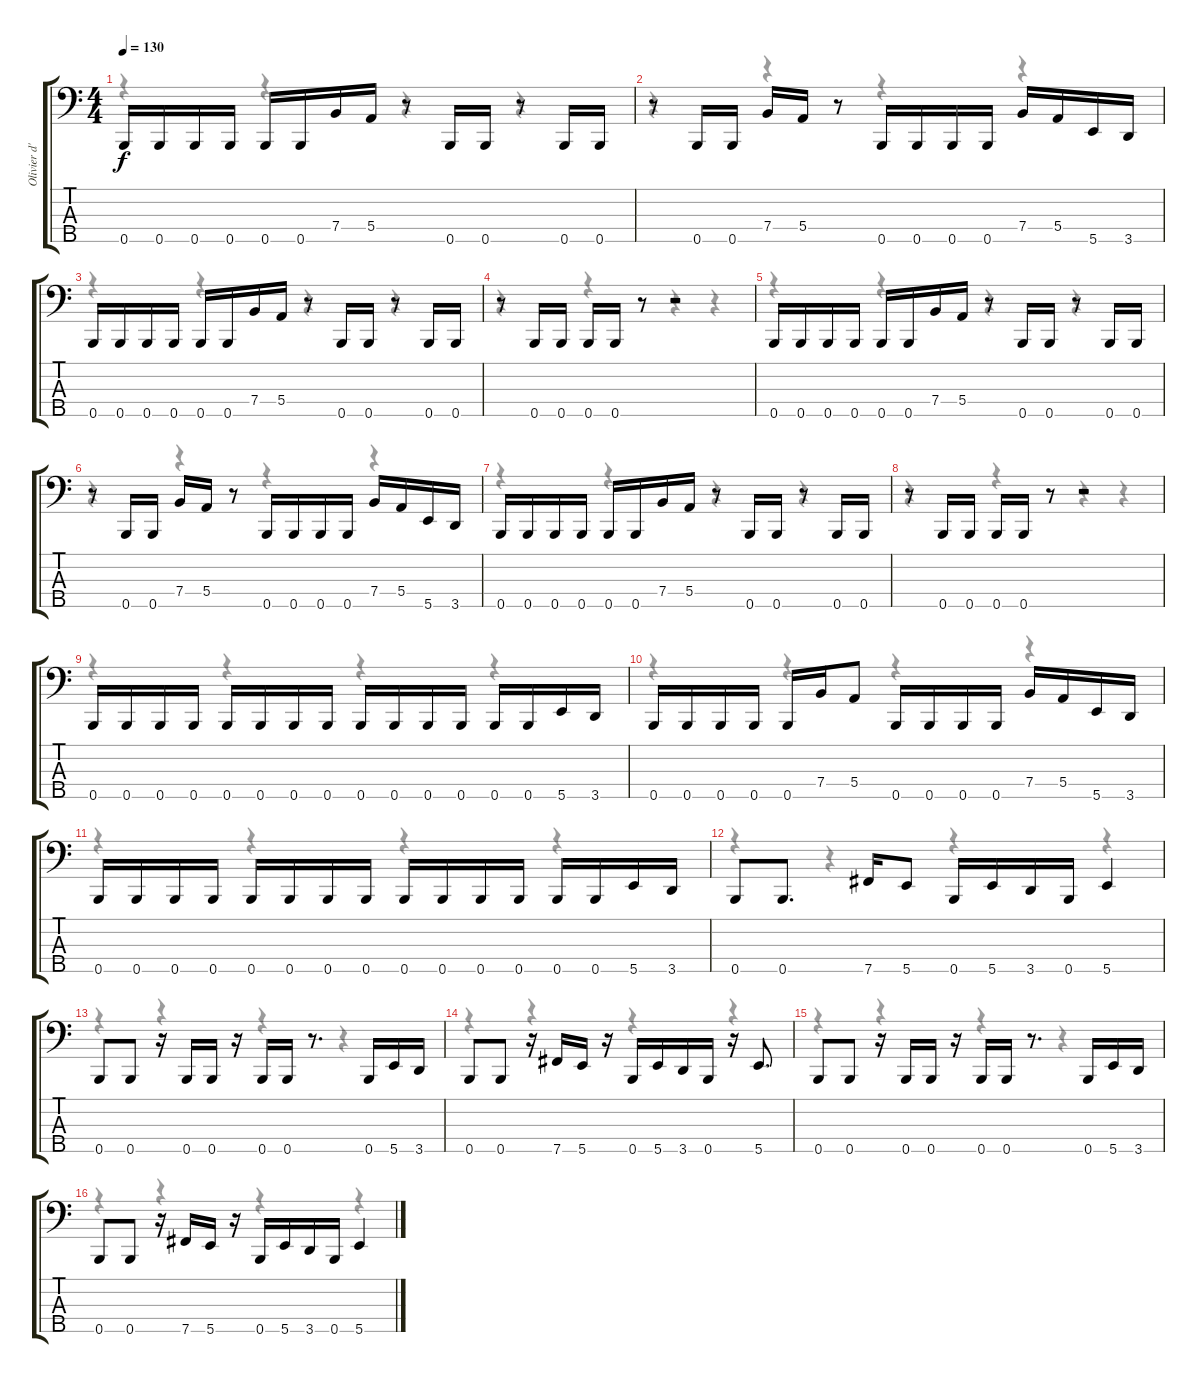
\track ("Olivier d'Aries (Bass)" "Olivier d'") {solo instrument electricbassfinger}
\staff {score tabs}
\tuning (G2 D2 A1 E1 B0) {hide}
\voice
\ts (4 4)
\tempo 130
\clef f4
\ks c
0.5.16{dy f} 0.5.16 0.5.16 0.5.16 0.5.16 0.5.16 7.4.16 5.4.16 r.8 0.5.16 0.5.16 r.8 0.5.16 0.5.16 |
r.8 0.5.16 0.5.16 7.4.16 5.4.16 r.8 0.5.16 0.5.16 0.5.16 0.5.16 7.4.16 5.4.16 5.5.16 3.5.16 |
0.5.16 0.5.16 0.5.16 0.5.16 0.5.16 0.5.16 7.4.16 5.4.16 r.8 0.5.16 0.5.16 r.8 0.5.16 0.5.16 |
r.8 0.5.16 0.5.16 0.5.16 0.5.16 r.8 r.2 |
0.5.16 0.5.16 0.5.16 0.5.16 0.5.16 0.5.16 7.4.16 5.4.16 r.8 0.5.16 0.5.16 r.8 0.5.16 0.5.16 |
r.8 0.5.16 0.5.16 7.4.16 5.4.16 r.8 0.5.16 0.5.16 0.5.16 0.5.16 7.4.16 5.4.16 5.5.16 3.5.16 |
0.5.16 0.5.16 0.5.16 0.5.16 0.5.16 0.5.16 7.4.16 5.4.16 r.8 0.5.16 0.5.16 r.8 0.5.16 0.5.16 |
r.8 0.5.16 0.5.16 0.5.16 0.5.16 r.8 r.2 |
0.5.16 0.5.16 0.5.16 0.5.16 0.5.16 0.5.16 0.5.16 0.5.16 0.5.16 0.5.16 0.5.16 0.5.16 0.5.16 0.5.16 5.5.16 3.5.16 |
0.5.16 0.5.16 0.5.16 0.5.16 0.5.16 7.4.16 5.4.8 0.5.16 0.5.16 0.5.16 0.5.16 7.4.16 5.4.16 5.5.16 3.5.16 |
0.5.16 0.5.16 0.5.16 0.5.16 0.5.16 0.5.16 0.5.16 0.5.16 0.5.16 0.5.16 0.5.16 0.5.16 0.5.16 0.5.16 5.5.16 3.5.16 |
0.5.8 0.5.8{d} 7.5.16 5.5.8 0.5.16 5.5.16 3.5.16 0.5.16 5.5.4 |
0.5.8 0.5.8 r.16 0.5.16 0.5.16 r.16 0.5.16 0.5.16 r.8{d} 0.5.16 5.5.16 3.5.16 |
0.5.8 0.5.8 r.16 7.5.16 5.5.16 r.16 0.5.16 5.5.16 3.5.16 0.5.16 r.16 5.5.8{d} |
0.5.8 0.5.8 r.16 0.5.16 0.5.16 r.16 0.5.16 0.5.16 r.8{d} 0.5.16 5.5.16 3.5.16 |
0.5.8 0.5.8 r.16 7.5.16 5.5.16 r.16 0.5.16 5.5.16 3.5.16 0.5.16 5.5{ss}.4
\voice
\clef f4
\ottava regular
\simile none
\ks c
r.4{dy f} r.4 r.4 r.4 |
r.4 r.4 r.4 r.4 |
r.4 r.4 r.4 r.4 |
r.4 r.4 r.4 r.4 |
r.4 r.4 r.4 r.4 |
r.4 r.4 r.4 r.4 |
r.4 r.4 r.4 r.4 |
r.4 r.4 r.4 r.4 |
r.4 r.4 r.4 r.4 |
r.4 r.4 r.4 r.4 |
r.4 r.4 r.4 r.4 |
r.4 r.4 r.4 r.4 |
r.4 r.4 r.4 r.4 |
r.4 r.4 r.4 r.4 |
r.4 r.4 r.4 r.4 |
r.4 r.4 r.4 r.4
